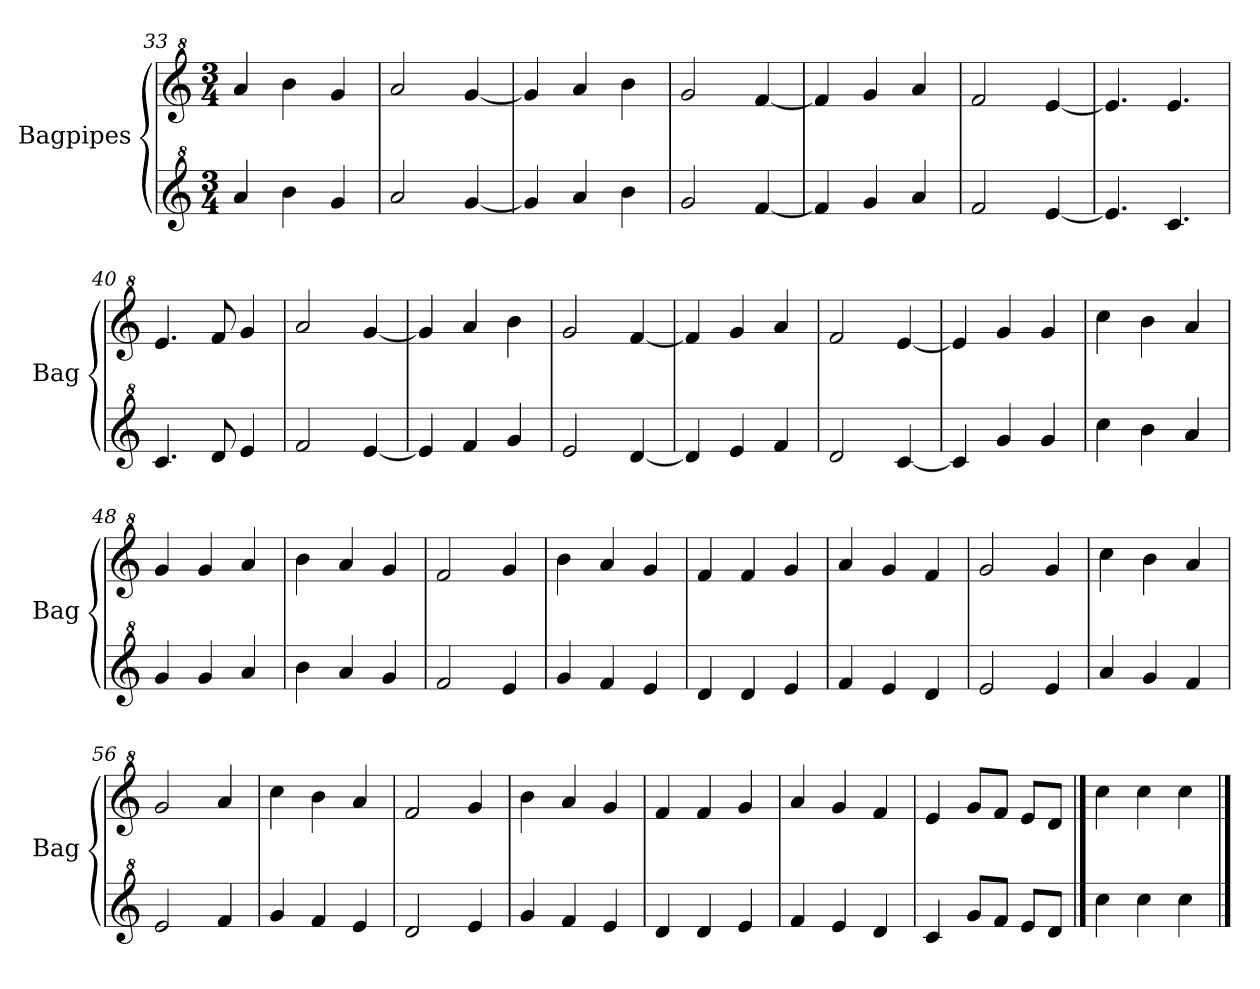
**kern	**kern
*part2	*part1
*staff2	*staff1
*I"Bagpipes	*I"Bagpipes
*I'Bag	*I'Bag
*clefG^2	*clefG^2
*k[]	*k[]
*C:	*C:
*M3/4	*M3/4
=33	=33
4aa/	4aa/
4bb\	4bb\
4gg/	4gg/
=34	=34
2aa/	2aa/
[4gg/	[4gg/
=35	=35
4gg/]	4gg/]
4aa/	4aa/
4bb\	4bb\
=36	=36
2gg/	2gg/
[4ff/	[4ff/
=37	=37
4ff/]	4ff/]
4gg/	4gg/
4aa/	4aa/
=38	=38
2ff/	2ff/
[4ee/	[4ee/
=39	=39
4.ee/]	4.ee/]
4.cc/	4.ee/
=40	=40
4.cc/	4.ee/
8dd/	8ff/
4ee/	4gg/
=41	=41
2ff/	2aa/
[4ee/	[4gg/
=42	=42
4ee/]	4gg/]
4ff/	4aa/
4gg/	4bb\
=43	=43
2ee/	2gg/
[4dd/	[4ff/
=44	=44
4dd/]	4ff/]
4ee/	4gg/
4ff/	4aa/
!!LO:LB:g=z
=45	=45
2dd/	2ff/
[4cc/	[4ee/
=46	=46
4cc/]	4ee/]
4gg/	4gg/
4gg/	4gg/
=47	=47
4ccc\	4ccc\
4bb\	4bb\
4aa/	4aa/
=48	=48
4gg/	4gg/
4gg/	4gg/
4aa/	4aa/
=49	=49
4bb\	4bb\
4aa/	4aa/
4gg/	4gg/
=50	=50
2ff/	2ff/
4ee/	4gg/
=51	=51
4gg/	4bb\
4ff/	4aa/
4ee/	4gg/
=52	=52
4dd/	4ff/
4dd/	4ff/
4ee/	4gg/
=53	=53
4ff/	4aa/
4ee/	4gg/
4dd/	4ff/
=54	=54
2ee/	2gg/
4ee/	4gg/
=55	=55
4aa/	4ccc\
4gg/	4bb\
4ff/	4aa/
=56	=56
2ee/	2gg/
4ff/	4aa/
=57	=57
4gg/	4ccc\
4ff/	4bb\
4ee/	4aa/
=58	=58
2dd/	2ff/
4ee/	4gg/
!!LO:LB:g=z
=59	=59
4gg/	4bb\
4ff/	4aa/
4ee/	4gg/
=60	=60
4dd/	4ff/
4dd/	4ff/
4ee/	4gg/
=61	=61
4ff/	4aa/
4ee/	4gg/
4dd/	4ff/
=62	=62
4cc/	4ee/
8gg/L	8gg/L
8ff/J	8ff/J
8ee/L	8ee/L
8dd/J	8dd/J
==63	==63
4ccc\	4ccc\
4ccc\	4ccc\
4ccc\	4ccc\
==	==
*-	*-
